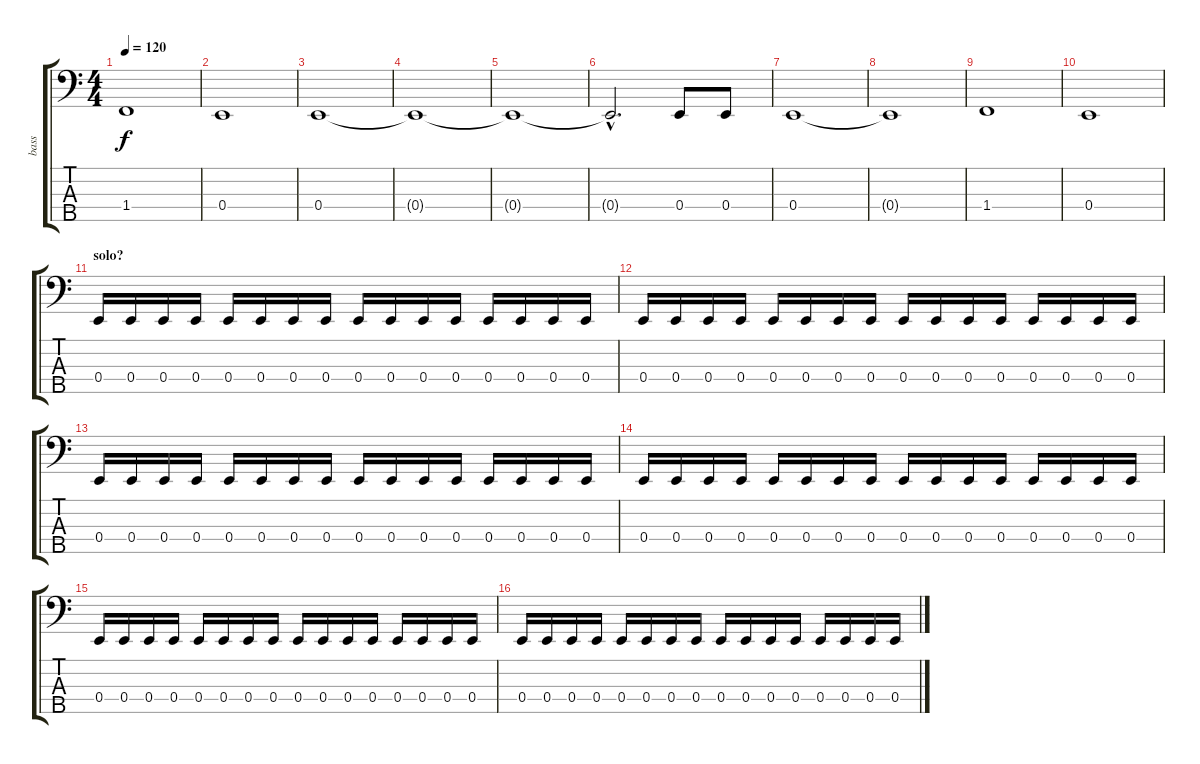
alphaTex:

\track ("bass" "bass") {instrument electricbassfinger}
\staff {score tabs}
\tuning (G2 D2 A1 E1 A0) {hide}
\ts (4 4)
\tempo 120
\clef f4
\ks c
1.4.1{dy f} |
0.4.1 |
0.4.1 |
0.4{t}.1 |
0.4{t}.1 |
0.4{hac t}.2{d} 0.4.8 0.4.8 |
0.4.1 |
0.4{t}.1 |
1.4.1 |
0.4.1 |
\section ("" "solo?")
0.4.16 0.4.16 0.4.16 0.4.16 0.4.16 0.4.16 0.4.16 0.4.16 0.4.16 0.4.16 0.4.16 0.4.16 0.4.16 0.4.16 0.4.16 0.4.16 |
0.4.16 0.4.16 0.4.16 0.4.16 0.4.16 0.4.16 0.4.16 0.4.16 0.4.16 0.4.16 0.4.16 0.4.16 0.4.16 0.4.16 0.4.16 0.4.16 |
0.4.16 0.4.16 0.4.16 0.4.16 0.4.16 0.4.16 0.4.16 0.4.16 0.4.16 0.4.16 0.4.16 0.4.16 0.4.16 0.4.16 0.4.16 0.4.16 |
0.4.16 0.4.16 0.4.16 0.4.16 0.4.16 0.4.16 0.4.16 0.4.16 0.4.16 0.4.16 0.4.16 0.4.16 0.4.16 0.4.16 0.4.16 0.4.16 |
0.4.16 0.4.16 0.4.16 0.4.16 0.4.16 0.4.16 0.4.16 0.4.16 0.4.16 0.4.16 0.4.16 0.4.16 0.4.16 0.4.16 0.4.16 0.4.16 |
0.4.16 0.4.16 0.4.16 0.4.16 0.4.16 0.4.16 0.4.16 0.4.16 0.4.16 0.4.16 0.4.16 0.4.16 0.4.16 0.4.16 0.4.16 0.4.16
